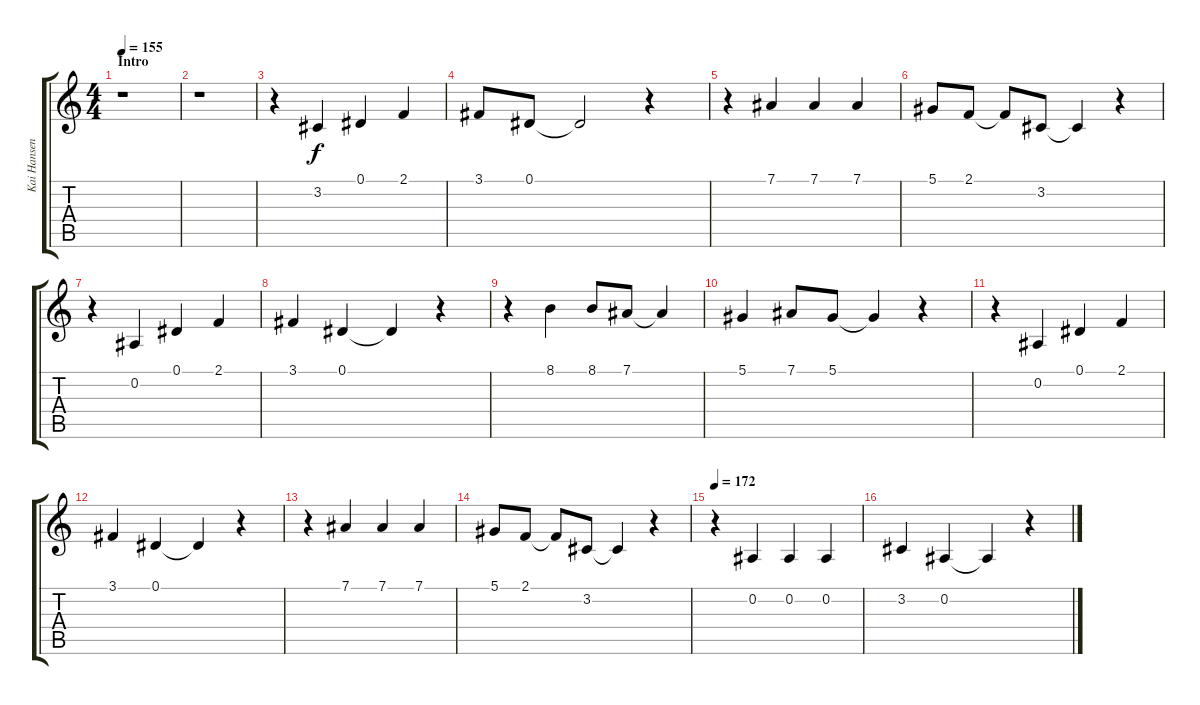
\track ("Kai Hansen - Vocals" "Kai Hansen") {instrument trumpet}
\staff {score tabs}
\tuning (Eb4 Bb3 Gb3 Db3 Ab2 Eb2) {hide}
\ts (4 4)
\section ("" "Intro")
\tempo 155
\clef g2
\ks c
r.1{dy f instrument trumpet} |
r.1 |
r.4 3.2.4 0.1.4 2.1.4 |
3.1.8 0.1.8 0.1{t}.2 r.4 |
r.4 7.1.4 7.1.4 7.1.4 |
5.1.8 2.1.8 2.1{t}.8 3.2.8 3.2{t}.4 r.4 |
r.4 0.2.4 0.1.4 2.1.4 |
3.1.4 0.1.4 0.1{t}.4 r.4 |
r.4 8.1.4 8.1.8 7.1.8 7.1{t}.4 |
5.1.4 7.1.8 5.1.8 5.1{t}.4 r.4 |
r.4 0.2.4 0.1.4 2.1.4 |
3.1.4 0.1.4 0.1{t}.4 r.4 |
r.4 7.1.4 7.1.4 7.1.4 |
5.1.8 2.1.8 2.1{t}.8 3.2.8 3.2{t}.4 r.4 |
\tempo 172
r.4 0.2.4 0.2.4 0.2.4 |
3.2.4 0.2.4 0.2{t}.4 r.4
